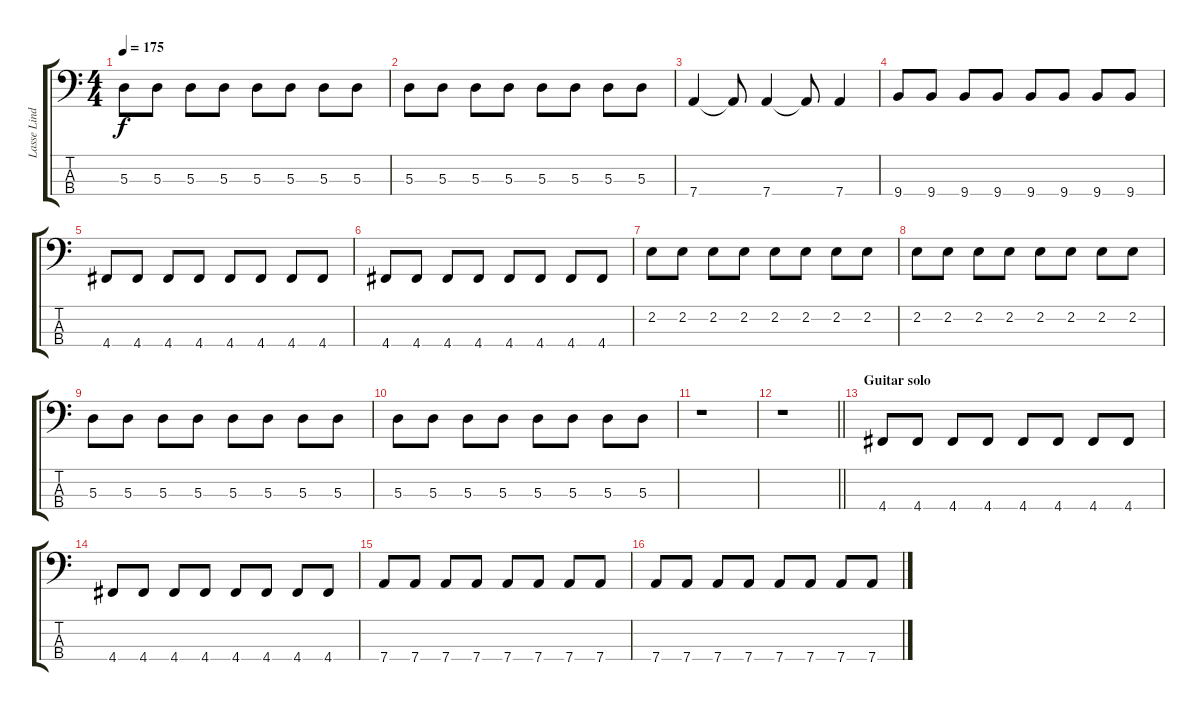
\track ("Lasse Lindfors - Bass" "Lasse Lind") {instrument electricbassfinger}
\staff {score tabs}
\tuning (G2 D2 A1 D1) {hide}
\ts (4 4)
\tempo 175
\clef f4
\ks c
5.3.8{dy f} 5.3.8 5.3.8 5.3.8 5.3.8 5.3.8 5.3.8 5.3.8 |
5.3.8 5.3.8 5.3.8 5.3.8 5.3.8 5.3.8 5.3.8 5.3.8 |
7.4.4 7.4{t}.8 7.4.4 7.4{t}.8 7.4.4 |
9.4.8 9.4.8 9.4.8 9.4.8 9.4.8 9.4.8 9.4.8 9.4.8 |
4.4.8 4.4.8 4.4.8 4.4.8 4.4.8 4.4.8 4.4.8 4.4.8 |
4.4.8 4.4.8 4.4.8 4.4.8 4.4.8 4.4.8 4.4.8 4.4.8 |
2.2.8 2.2.8 2.2.8 2.2.8 2.2.8 2.2.8 2.2.8 2.2.8 |
2.2.8 2.2.8 2.2.8 2.2.8 2.2.8 2.2.8 2.2.8 2.2.8 |
5.3.8 5.3.8 5.3.8 5.3.8 5.3.8 5.3.8 5.3.8 5.3.8 |
5.3.8 5.3.8 5.3.8 5.3.8 5.3.8 5.3.8 5.3.8 5.3.8 |
r.1 |
\barLineRight lightlight
r.1 |
\section ("" "Guitar solo")
4.4.8 4.4.8 4.4.8 4.4.8 4.4.8 4.4.8 4.4.8 4.4.8 |
4.4.8 4.4.8 4.4.8 4.4.8 4.4.8 4.4.8 4.4.8 4.4.8 |
7.4.8 7.4.8 7.4.8 7.4.8 7.4.8 7.4.8 7.4.8 7.4.8 |
7.4.8 7.4.8 7.4.8 7.4.8 7.4.8 7.4.8 7.4.8 7.4.8
